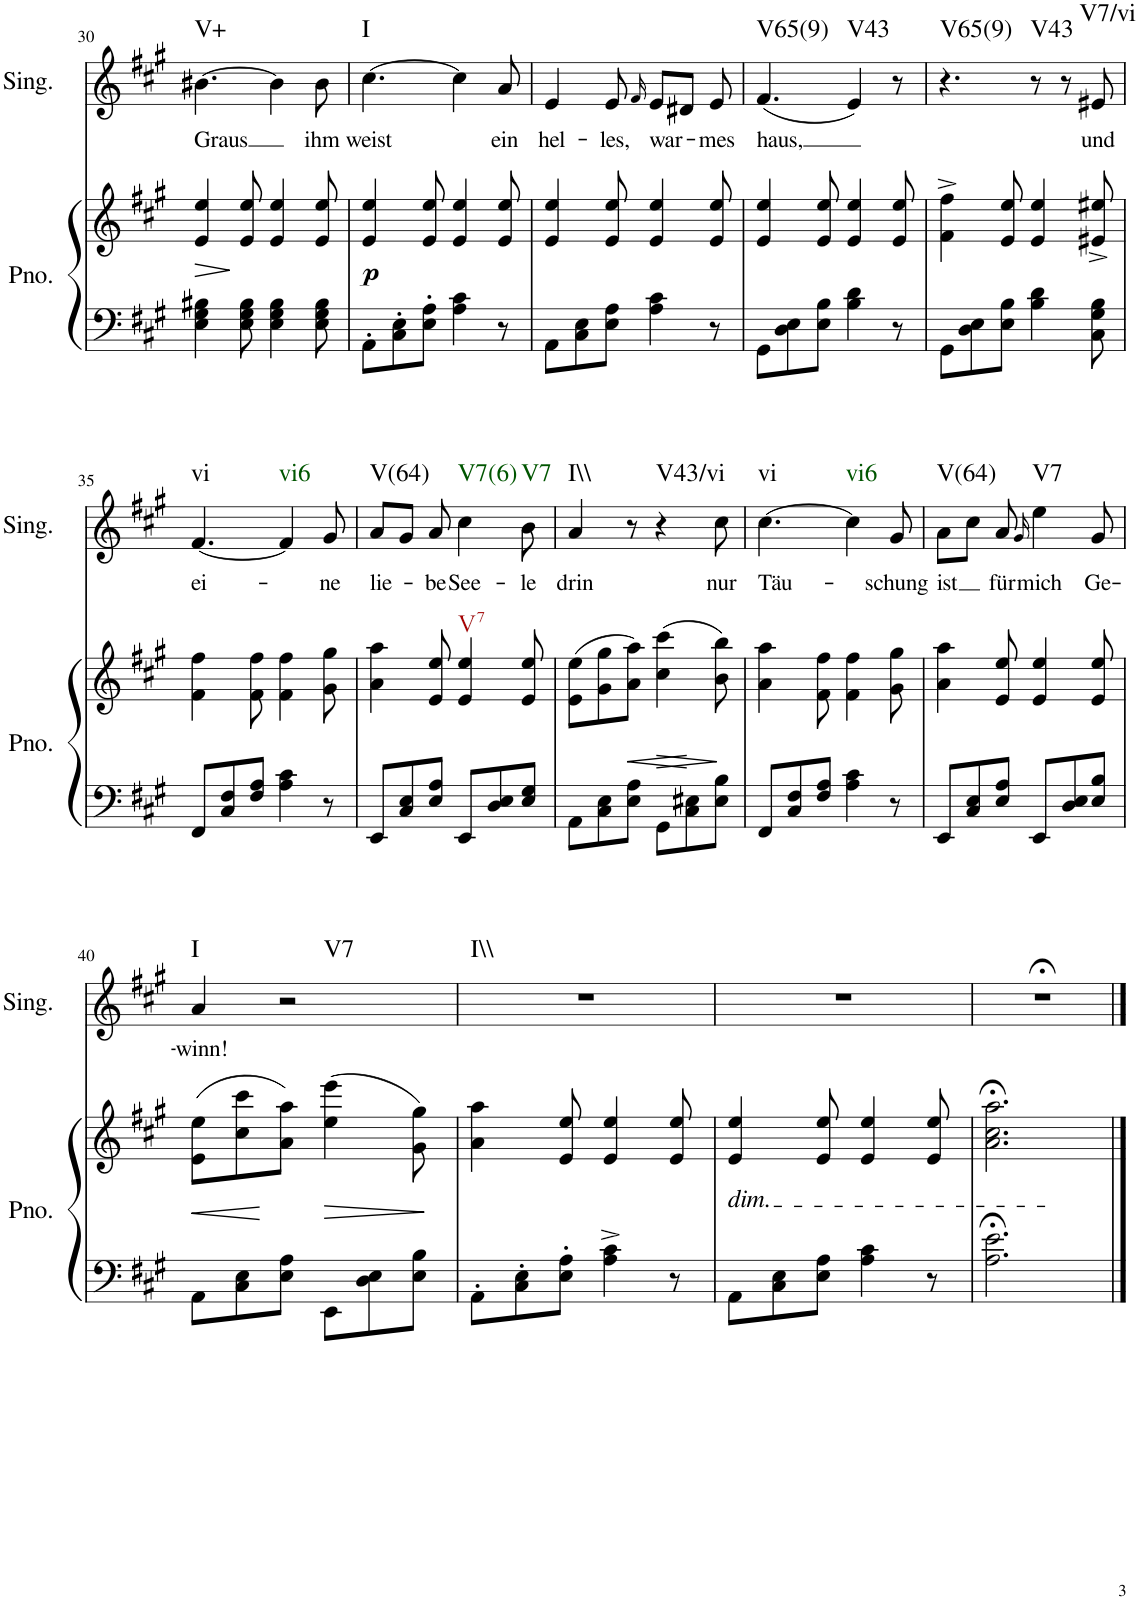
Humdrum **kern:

**kern	**kern	**dynam	**kern	**text	**harte
*part2	*part2	*part2	*part1	*part1	*part1
*staff3	*staff2	*staff2/3	*staff1	*staff1	*
*I"Pianoforte	*	*	*I"Singstimme	*	*
*I'Pno.	*	*	*I'Sing.	*	*
!!LO:PB:g=z
*clefF4	*clefG2	*	*clefG2	*	*
*k[f#c#g#]	*k[f#c#g#]	*	*k[f#c#g#]	*	*
*M6/8	*M6/8	*	*M6/8	*	*
=30	=30	=30	=30	=30	=30
!	!	!LO:HP:b	!	!LO:LY:b	!LO:H:kt=V+
4E\ 4G#\ 4B#X\	4e/ 4ee/	>	[4.b#X\	Graus	N
8E\ 8G#\ 8B#\	8e/ 8ee/	]	.	.	.
4E\ 4G#\ 4B#\	4e/ 4ee/	.	4b#\]	.	.
!	!	!	!	!LO:LY:b	!
8E\ 8G#\ 8B#\	8e/ 8ee/	.	8b#\	ihm	.
=31	=31	=31	=31	=31	=31
!	!	!LO:DY:b	!	!LO:LY:b	!LO:H:kt=I
8AA'\L	4e/ 4ee/	p	[4.cc#\	weist	N
8C#\' 8E\'	.	.	.	.	.
8E\' 8A\'J	8e/ 8ee/	.	.	.	.
4A\ 4c#\	4e/ 4ee/	.	4cc#\]	.	.
!	!	!	!	!LO:LY:b	!
8r	8e/ 8ee/	.	8a/	ein	.
=32	=32	=32	=32	=32	=32
!	!	!	!	!LO:LY:b	!
8AA\L	4e/ 4ee/	.	4e/	hel-	.
8C#\ 8E\	.	.	.	.	.
!	!	!	!	!LO:LY:b	!
8E\ 8A\J	8e/ 8ee/	.	8e/	-les,	.
.	.	.	16qf#/	.	.
!	!	!	!	!LO:LY:b	!
4A\ 4c#\	4e/ 4ee/	.	8e/L	war-	.
.	.	.	8d#X/J	.	.
!	!	!	!	!LO:LY:b	!
8r	8e/ 8ee/	.	8e/	-mes	.
=33	=33	=33	=33	=33	=33
!	!	!	!	!LO:LY:b	!LO:H:kt=V65(9)
8GG#\L	4e/ 4ee/	.	(4.f#/	haus,	N
8D\ 8E\	.	.	.	.	.
8E\ 8B\J	8e/ 8ee/	.	.	.	.
!	!	!	!	!	!LO:H:kt=V43
4B\ 4d\	4e/ 4ee/	.	4e/)	.	N
8r	8e/ 8ee/	.	8r	.	.
=34	=34	=34	=34	=34	=34
!	!	!	!	!	!LO:H:kt=V65(9)
8GG#\L	4f#\^ 4ff#\^	.	4.r	.	N
8D\ 8E\	.	.	.	.	.
8E\ 8B\J	8e/ 8ee/	.	.	.	.
!	!	!	!	!	!LO:H:kt=V43
4B\ 4d\	4e/ 4ee/	.	8r	.	N
.	.	.	8r	.	.
!	!	!	!	!LO:LY:b	!LO:H:kt=V7/vi
8C#\ 8G#\ 8B\	8e#X/^ 8ee#X/^	.	8e#X/	und	N
!!LO:LB:g=z
=35	=35	=35	=35	=35	=35
!	!	!	!	!LO:LY:b	!LO:H:kt=vi
8FF#/L	4f#\ 4ff#\	.	[4.f#/	ei-	N
8C#/ 8F#/	.	.	.	.	.
8F#/ 8A/J	8f#\ 8ff#\	.	.	.	.
!	!	!	!	!	!LO:H:kt=vi6
4A\ 4c#\	4f#\ 4ff#\	.	4f#/]	.	N
!	!	!	!	!LO:LY:b	!
8r	8g#\ 8gg#\	.	8g#/	-ne	.
=36	=36	=36	=36	=36	=36
!	!	!	!	!LO:LY:b	!LO:H:kt=V(64)
8EE/L	4a\ 4aa\	.	8a/L	lie-	N
8C#/ 8E/	.	.	8g#/J	.	.
!	!	!	!	!LO:LY:b	!
8E/ 8A/J	8e/ 8ee/	.	8a/	-be	.
!	!	!	!	!LO:LY:b	!LO:H:kt=V7(6)
8EE/L	4e/ 4ee/	.	4cc#\	See-	N
8D/ 8E/	.	.	.	.	.
!	!	!	!	!LO:LY:b	!LO:H:kt=V7
8E/ 8G#/J	8e/ 8ee/	.	8b\	-le	N
=37	=37	=37	=37	=37	=37
!	!	!	!	!LO:LY:b	!LO:H:kt=I\\
8AA\L	(8e\ 8ee\L	.	4a/	drin	N
8C#\ 8E\	8g#\ 8gg#\	.	.	.	.
!	!	!LO:HP:b	!	!	!
8E\ 8A\J	8a\ 8aa\J)	<	8r	.	.
!	!	!LO:HP:n=1:b	!	!	!LO:H:kt=V43/vi
8GG#\L	(4cc#\ 4ccc#\	[ >	4r	.	N
8C#\ 8E#X\	.	.	.	.	.
!	!	!	!	!LO:LY:b	!
8E#\ 8B\J	8b\ 8bb\)	]	8cc#\	nur	.
=38	=38	=38	=38	=38	=38
!	!	!	!	!LO:LY:b	!LO:H:kt=vi
8FF#/L	4a\ 4aa\	.	[4.cc#\	Täu-	N
8C#/ 8F#/	.	.	.	.	.
8F#/ 8A/J	8f#\ 8ff#\	.	.	.	.
!	!	!	!	!	!LO:H:kt=vi6
4A\ 4c#\	4f#\ 4ff#\	.	4cc#\]	.	N
!	!	!	!	!LO:LY:b	!
8r	8g#\ 8gg#\	.	8g#/	-schung	.
=39	=39	=39	=39	=39	=39
!	!	!	!	!LO:LY:b	!LO:H:kt=V(64)
8EE/L	4a\ 4aa\	.	8a\L	ist	N
8C#/ 8E/	.	.	8cc#\J	.	.
!	!	!	!	!LO:LY:b	!
8E/ 8A/J	8e/ 8ee/	.	8a/	für	.
.	.	.	16qg#/	.	.
!	!	!	!	!LO:LY:b	!LO:H:kt=V7
8EE/L	4e/ 4ee/	.	4ee\	mich	N
8D/ 8E/	.	.	.	.	.
!	!	!	!	!LO:LY:b	!
8E/ 8B/J	8e/ 8ee/	.	8g#/	Ge-	.
!!LO:LB:g=z
=40	=40	=40	=40	=40	=40
!	!	!LO:HP:b	!	!LO:LY:b	!LO:H:kt=I
8AA\L	(8e\ 8ee\L	<	4a/	-winn!	N
8C#\ 8E\	8cc#\ 8ccc#\	[	.	.	.
!	!	!	!	!	!LO:H:kt=V7
8E\ 8A\J	8a\ 8aa\J)	.	2r	.	N
!	!	!LO:HP:b	!	!	!
8EE\L	(4ee\ 4eee\	>	.	.	.
8D\ 8E\	.	.	.	.	.
8E\ 8B\J	8g#\ 8gg#\)	]	.	.	.
=41	=41	=41	=41	=41	=41
!	!	!	!	!	!LO:H:kt=I\\
8AA'\L	4a\ 4aa\	.	2.r	.	N
8C#\' 8E\'	.	.	.	.	.
8E\' 8A\'J	8e/ 8ee/	.	.	.	.
4A\^ 4c#\^	4e/ 4ee/	.	.	.	.
8r	8e/ 8ee/	.	.	.	.
=42	=42	=42	=42	=42	=42
!	!LO:TX:b:i:t=dim.	!	!	!	!
8AA\L	4e/ 4ee/	.	2.r	.	.
8C#\ 8E\	.	.	.	.	.
8E\ 8A\J	8e/ 8ee/	.	.	.	.
4A\ 4c#\	4e/ 4ee/	.	.	.	.
8r	8e/ 8ee/	.	.	.	.
=43	=43	=43	=43	=43	=43
2.A\;< 2.e\;<	2.a\;< 2.cc#\;< 2.aa\;<	.	2.r;<	.	.
==	==	==	==	==	==
*-	*-	*-	*-	*-	*-
